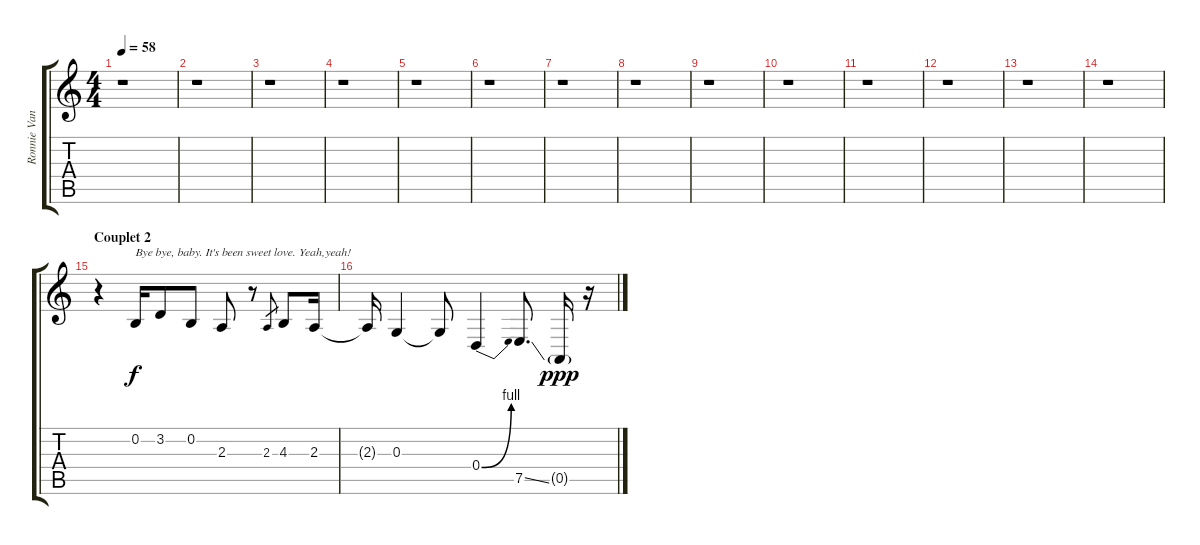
\track ("Ronnie Van Zant (vocal)" "Ronnie Van") {instrument lead2sawtooth}
\staff {score tabs}
\tuning (E4 B3 G3 D3 A2 E2) {hide}
\ts (4 4)
\tempo 58
\clef g2
\ks c
r.1{dy f} |
r.1 |
r.1 |
r.1 |
r.1 |
r.1 |
r.1 |
r.1 |
r.1 |
r.1 |
r.1 |
r.1 |
r.1 |
r.1 |
\section ("" "Couplet 2")
r.4 0.2.16{txt "Bye bye, baby. It's been sweet love. Yeah,yeah!"} 3.2.8 0.2.8 2.3.8 r.8 2.3.8{gr} 4.3.8 2.3.16 |
2.3{t}.16 0.3.4 0.3{t}.8 0.4{be (bend 0 0 60 4)}.4 7.5{ss}.8{d} 0.5{g}.16{dy ppp} r.16
